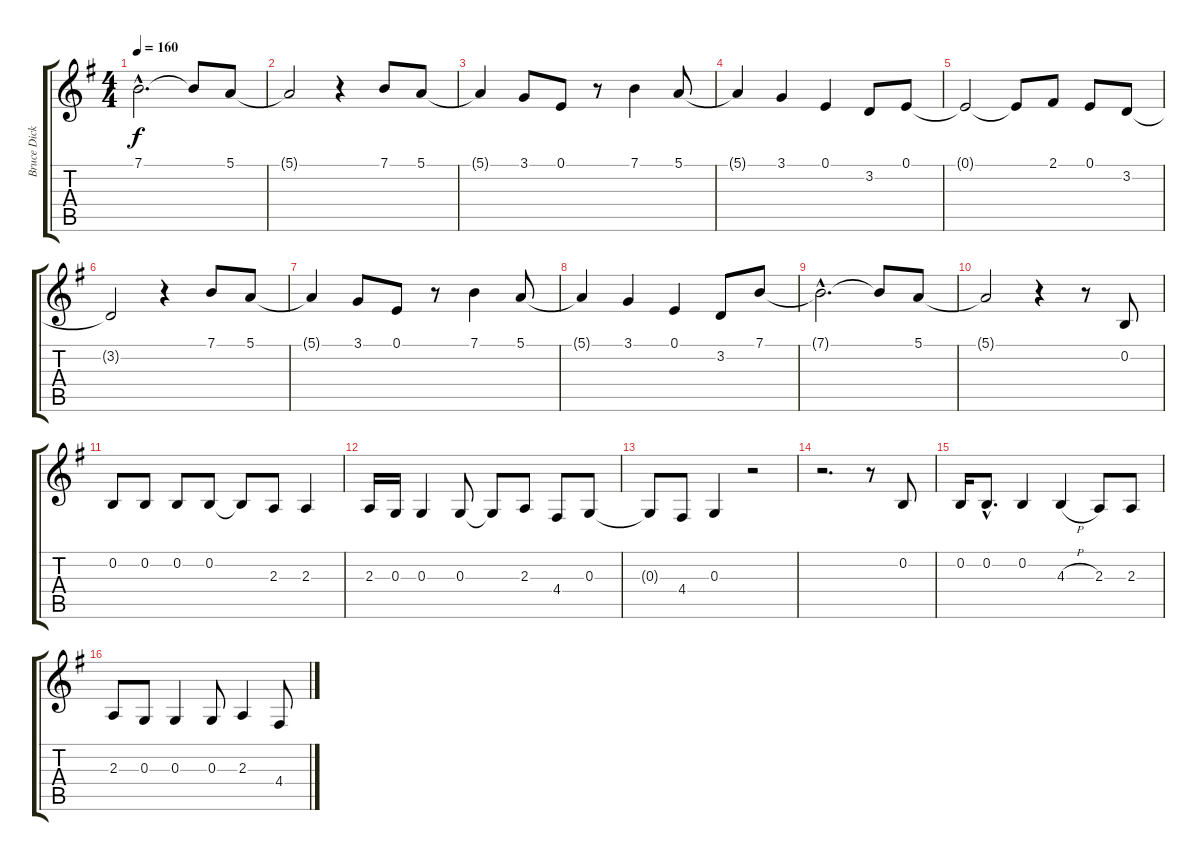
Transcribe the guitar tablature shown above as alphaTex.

\track ("Bruce Dickinson" "Bruce Dick") {instrument lead1square}
\staff {score tabs}
\tuning (E4 B3 G3 D3 A2 E2) {hide}
\ts (4 4)
\tempo 160
\clef g2
\ks g
7.1{hac t}.2{d dy f} 7.1{t}.8 5.1.8 |
5.1{t}.2 r.4 7.1.8 5.1.8 |
5.1{t}.4 3.1.8 0.1.8 r.8 7.1.4 5.1.8 |
5.1{t}.4 3.1.4 0.1.4 3.2.8 0.1.8 |
0.1{t}.2 0.1{t}.8 2.1.8 0.1.8 3.2.8 |
3.2{t}.2 r.4 7.1.8 5.1.8 |
5.1{t}.4 3.1.8 0.1.8 r.8 7.1.4 5.1.8 |
5.1{t}.4 3.1.4 0.1.4 3.2.8 7.1.8 |
7.1{hac t}.2{d} 7.1{t}.8 5.1.8 |
5.1{t}.2 r.4 r.8 0.2.8 |
0.2.8 0.2.8 0.2.8 0.2.8 0.2{t}.8 2.3.8 2.3.4 |
2.3.16 0.3.16 0.3.4 0.3.8 0.3{t}.8 2.3.8 4.4.8 0.3.8 |
0.3{t}.8 4.4.8 0.3.4 r.2 |
r.2{d} r.8 0.2.8 |
0.2.16 0.2{hac}.8{d} 0.2.4 4.3{h}.4 2.3.8 2.3.8 |
2.3.8 0.3.8 0.3.4 0.3.8 2.3.4 4.4.8
